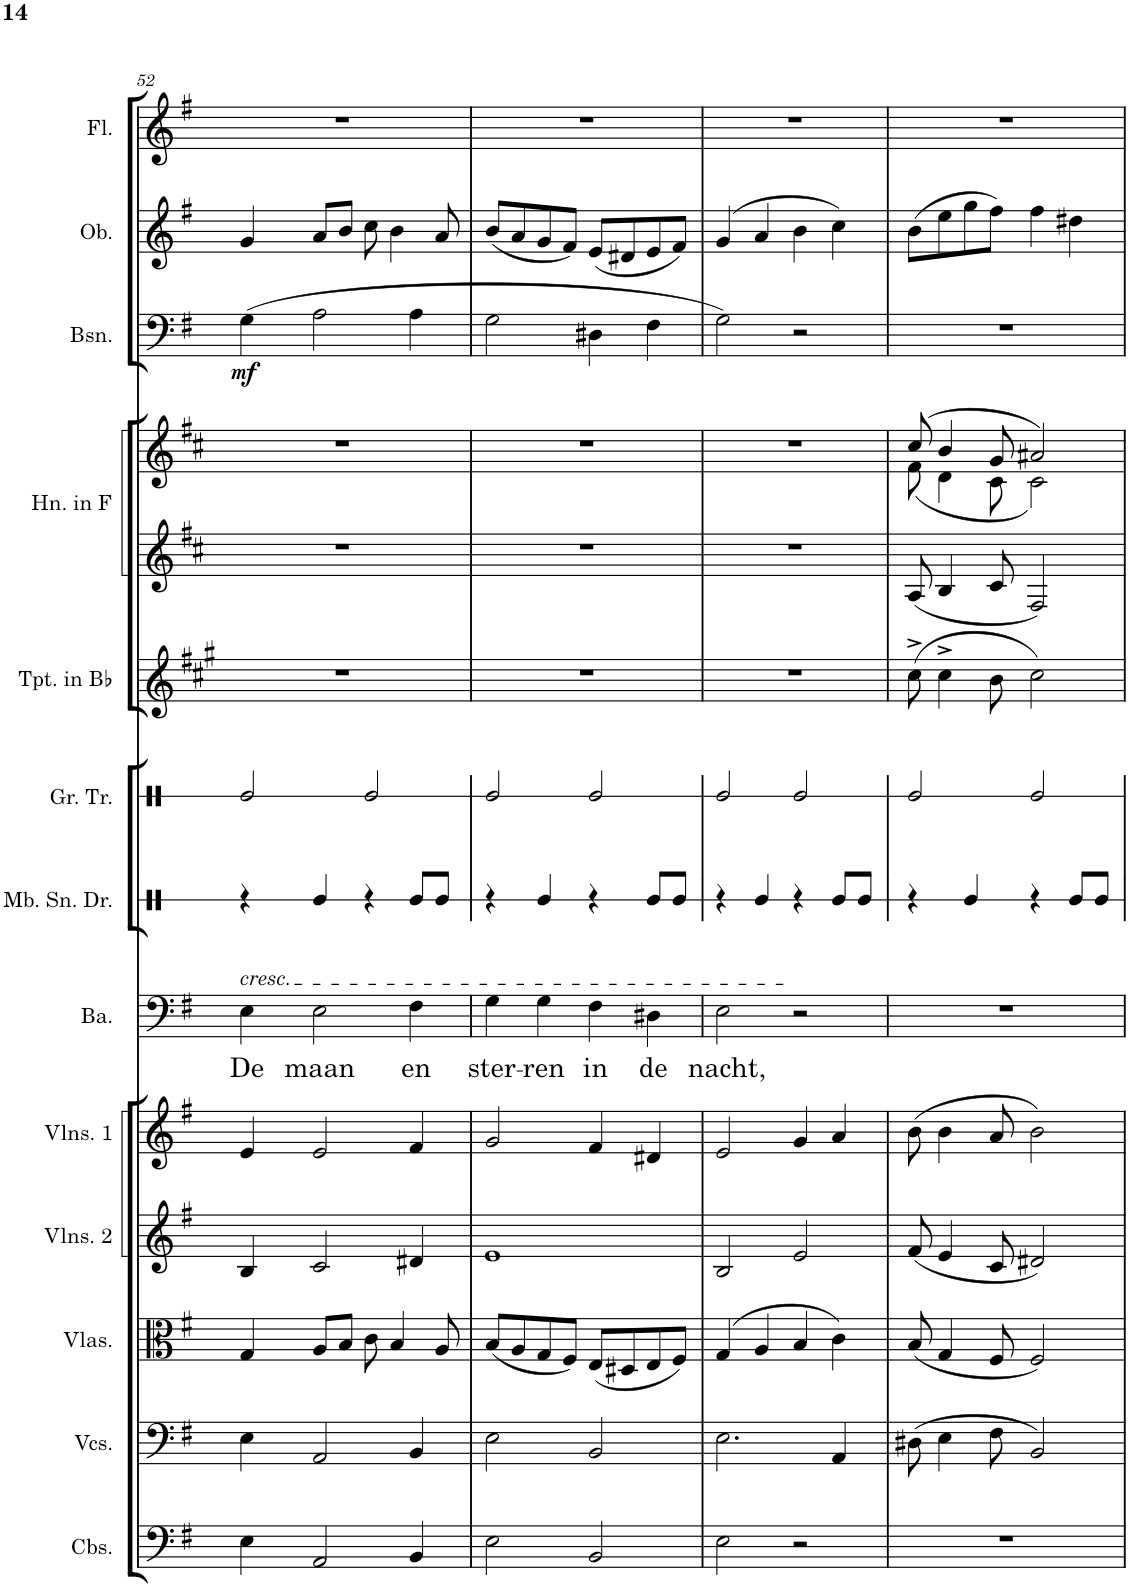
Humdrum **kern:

**kern	**kern	**kern	**kern	**kern	**kern	**text	**kern	**kern	**kern	**kern	**kern	**kern	**dynam	**kern	**kern
*part13	*part12	*part11	*part10	*part9	*part8	*part8	*part7	*part6	*part5	*part4	*part4	*part3	*part3	*part2	*part1
*staff14	*staff13	*staff12	*staff11	*staff10	*staff9	*staff9	*staff8	*staff7	*staff6	*staff5	*staff4	*staff3	*staff3	*staff2	*staff1
*I"Contrabasses	*I"Violoncellos	*I"Violas	*I"Violins 2	*I"Violins 1	*I"Bariton	*	*I"Snare drum	*I"Grote trom	*I"Trumpets in Bb	*I"Horns in F	*	*I"Bassoons	*	*I"Oboes	*I"Flutes
*I'Cbs.	*I'Vcs.	*I'Vlas.	*I'Vlns. 2	*I'Vlns. 1	*I'Ba.	*	*	*I'Gr. Tr.	*I'Tpt. in Bb	*I'Hn. in F	*	*I'Bsn.	*	*I'Ob.	*I'Fl.
!!LO:PB:g=z
*clefF4	*clefF4	*clefC3	*clefG2	*clefG2	*clefF4	*	*clefX	*clefX	*clefG2	*clefG2	*clefG2	*clefF4	*	*clefG2	*clefG2
*Trd7c12	*	*	*	*	*	*	*	*	*Trd1c2	*Trd4c7	*Trd4c7	*	*	*	*
*k[f#]	*k[f#]	*k[f#]	*k[f#]	*k[f#]	*k[f#]	*	*k[]	*k[]	*k[f#c#g#]	*k[f#c#]	*k[f#c#]	*k[f#]	*	*k[f#]	*k[f#]
*M4/4	*M4/4	*M4/4	*M4/4	*M4/4	*M4/4	*	*M4/4	*M4/4	*M4/4	*M4/4	*M4/4	*M4/4	*	*M4/4	*M4/4
=52	=52	=52	=52	=52	=52	=52	=52	=52	=52	=52	=52	=52	=52	=52	=52
!	!	!	!	!	!LO:TX:a:i:t=cresc.	!	!	!	!	!	!	!	!	!	!
!	!	!	!	!	!	!LO:LY:b	!	!	!	!	!	!	!LO:DY:b	!	!
4E\	4E\	4G/	4B/	4e/	4E\	De	4r	2Re/	1r	1r	1r	(4G\	mf	4g/	1r
!	!	!	!	!	!	!LO:LY:b	!	!	!	!	!	!	!	!	!
2AA/	2AA/	8A/L	2c/	2e/	2E\	maan	4Re/	.	.	.	.	2A\	.	8a/L	.
.	.	8B/J	.	.	.	.	.	.	.	.	.	.	.	8b/J	.
.	.	8c\	.	.	.	.	4r	2Re/	.	.	.	.	.	8cc\	.
.	.	4B/	.	.	.	.	.	.	.	.	.	.	.	4b\	.
!	!	!	!	!	!	!LO:LY:b	!	!	!	!	!	!	!	!	!
4BB/	4BB/	.	4d#X/	4f#/	4F#\	en	8Re/L	.	.	.	.	4A\	.	.	.
.	.	8A/	.	.	.	.	8Re/J	.	.	.	.	.	.	8a/	.
=53	=53	=53	=53	=53	=53	=53	=53	=53	=53	=53	=53	=53	=53	=53	=53
!	!	!	!	!	!	!LO:LY:b	!	!	!	!	!	!	!	!	!
2E\	2E\	(8B/L	1e	2g/	4G\	ster-	4r	2Re/	1r	1r	1r	2G\	.	(8b/L	1r
.	.	8A/	.	.	.	.	.	.	.	.	.	.	.	8a/	.
!	!	!	!	!	!	!LO:LY:b	!	!	!	!	!	!	!	!	!
.	.	8G/	.	.	4G\	-ren	4Re/	.	.	.	.	.	.	8g/	.
.	.	8F#/J)	.	.	.	.	.	.	.	.	.	.	.	8f#/J)	.
!	!	!	!	!	!	!LO:LY:b	!	!	!	!	!	!	!	!	!
2BB/	2BB/	(8E/L	.	4f#/	4F#\	in	4r	2Re/	.	.	.	4D#X\	.	(8e/L	.
.	.	8D#X/	.	.	.	.	.	.	.	.	.	.	.	8d#X/	.
!	!	!	!	!	!	!LO:LY:b	!	!	!	!	!	!	!	!	!
.	.	8E/	.	4d#X/	4D#X\	de	8Re/L	.	.	.	.	4F#\	.	8e/	.
.	.	8F#/J)	.	.	.	.	8Re/J	.	.	.	.	.	.	8f#/J)	.
=54	=54	=54	=54	=54	=54	=54	=54	=54	=54	=54	=54	=54	=54	=54	=54
!	!	!	!	!	!	!LO:LY:b	!	!	!	!	!	!	!	!	!
2E\	2.E\	(4G/	2B/	2e/	2E\	nacht,	4r	2Re/	1r	1r	1r	2G\)	.	(4g/	1r
.	.	4A/	.	.	.	.	4Re/	.	.	.	.	.	.	4a/	.
2r	.	4B/	2e/	4g/	2r	.	4r	2Re/	.	.	.	2r	.	4b\	.
.	4AA/	4c\)	.	4a/	.	.	8Re/L	.	.	.	.	.	.	4cc\)	.
.	.	.	.	.	.	.	8Re/J	.	.	.	.	.	.	.	.
=55	=55	=55	=55	=55	=55	=55	=55	=55	=55	=55	=55	=55	=55	=55	=55
*	*	*	*	*	*	*	*	*	*	*	*^	*	*	*	*
1r	(8D#X\	(8B/	(8f#/	(8b\	1r	.	4r	2Re/	(8cc#^\	8A/	(8cc#/	(8f#\	1r	.	(8b\L	1r
.	4E\	4G/	4e/	4b\	.	.	.	.	4cc#^\	4B/	4b/	4d\	.	.	8ee\	.
.	.	.	.	.	.	.	4Re/	.	.	.	.	.	.	.	8gg\	.
.	8F#\	8F#/	8c/	8a/	.	.	.	.	8b\	8c#/	8g/	8c#\	.	.	8ff#\J)	.
.	2BB/)	2F#/)	2d#X/)	2b\)	.	.	4r	2Re/	2cc#\)	2F#/	2a#X/)	2c#\)	.	.	4ff#\	.
.	.	.	.	.	.	.	8Re/L	.	.	.	.	.	.	.	4dd#X\	.
.	.	.	.	.	.	.	8Re/J	.	.	.	.	.	.	.	.	.
*	*	*	*	*	*	*	*	*	*	*	*v	*v	*	*	*	*
=	=	=	=	=	=	=	=	=	=	=	=	=	=	=	=
*-	*-	*-	*-	*-	*-	*-	*-	*-	*-	*-	*-	*-	*-	*-	*-
